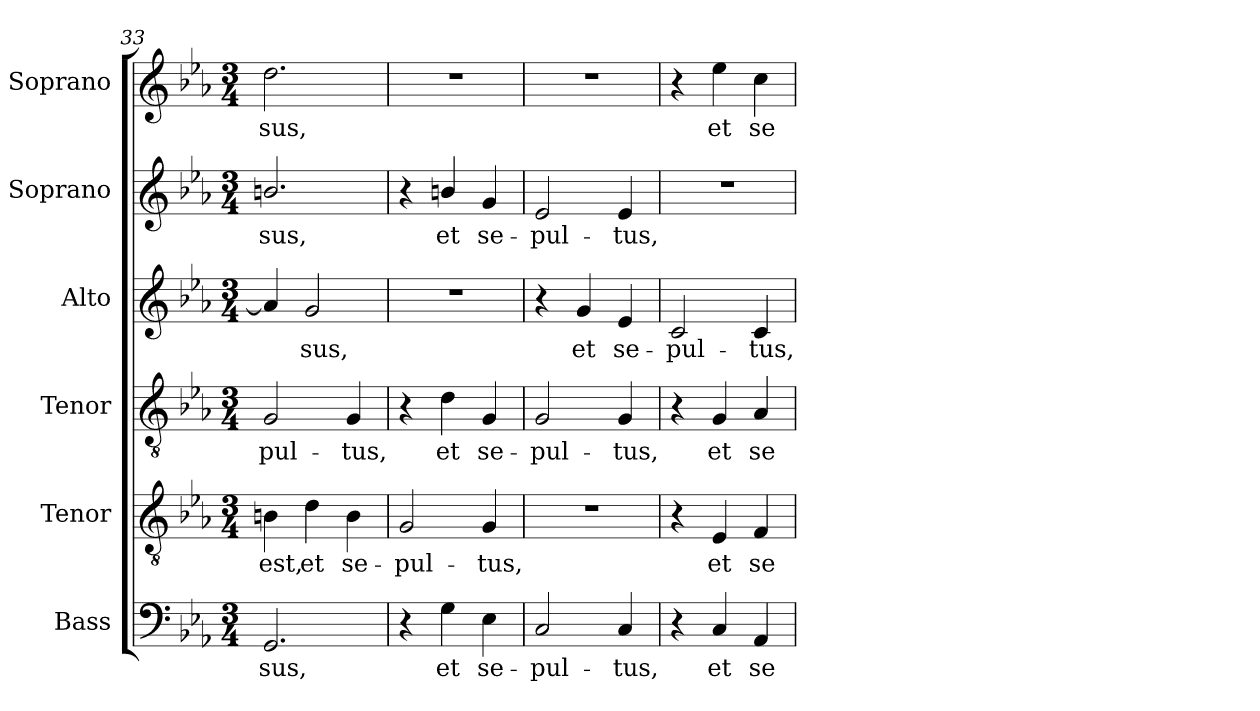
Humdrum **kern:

**kern	**text	**kern	**text	**kern	**text	**kern	**text	**kern	**text	**kern	**text
*part6	*part6	*part5	*part5	*part4	*part4	*part3	*part3	*part2	*part2	*part1	*part1
*staff6	*staff6	*staff5	*staff5	*staff4	*staff4	*staff3	*staff3	*staff2	*staff2	*staff1	*staff1
*I"Bass	*	*I"Tenor	*	*I"Tenor	*	*I"Alto	*	*I"Soprano	*	*I"Soprano	*
*I'B.	*	*I'T.	*	*I'T.	*	*I'A.	*	*I'S.	*	*I'S.	*
*clefF4	*	*clefGv2	*	*clefGv2	*	*clefG2	*	*clefG2	*	*clefG2	*
*	*	*ITrd7c12	*	*ITrd7c12	*	*	*	*	*	*	*
*k[b-e-a-]	*	*k[b-e-a-]	*	*k[b-e-a-]	*	*k[b-e-a-]	*	*k[b-e-a-]	*	*k[b-e-a-]	*
*E-:	*	*E-:	*	*E-:	*	*E-:	*	*E-:	*	*E-:	*
*M3/4	*	*M3/4	*	*M3/4	*	*M3/4	*	*M3/4	*	*M3/4	*
=33	=33	=33	=33	=33	=33	=33	=33	=33	=33	=33	=33
!	!LO:LY:b:color=#000000	!	!	!	!	!	!	!	!	!	!
!	!	!	!LO:LY:b:color=#000000	!	!	!	!	!	!	!	!
!	!	!	!	!	!LO:LY:b:color=#000000	!	!	!	!	!	!
!	!	!	!	!	!	!	!	!	!LO:LY:b:color=#000000	!	!
!	!	!	!	!	!	!	!	!	!	!	!LO:LY:b:color=#000000
2.GGi/	-sus,	4BBni\	est,	2GGi/	-pul-	4ai/]	.	2.bni/	-sus,	2.ddi\	-sus,
!	!	!	!LO:LY:b:color=#000000	!	!	!	!	!	!	!	!
!	!	!	!	!	!	!	!LO:LY:b:color=#000000	!	!	!	!
.	.	4Di\	et	.	.	2gi/	-sus,	.	.	.	.
!	!	!	!LO:LY:b:color=#000000	!	!	!	!	!	!	!	!
!	!	!	!	!	!LO:LY:b:color=#000000	!	!	!	!	!	!
.	.	4BBi\	se-	4GGi/	-tus,	.	.	.	.	.	.
=34	=34	=34	=34	=34	=34	=34	=34	=34	=34	=34	=34
!	!	!	!LO:LY:b:color=#000000	!	!	!LO:N:vis=1	!	!	!	!LO:N:vis=1	!
4r	.	2GGi/	-pul-	4r	.	2.r	.	4r	.	2.r	.
!	!LO:LY:b:color=#000000	!	!	!	!	!	!	!	!	!	!
!	!	!	!	!	!LO:LY:b:color=#000000	!	!	!	!	!	!
!	!	!	!	!	!	!	!	!	!LO:LY:b:color=#000000	!	!
4Gi\	et	.	.	4Di\	et	.	.	4bni/	et	.	.
!	!LO:LY:b:color=#000000	!	!	!	!	!	!	!	!	!	!
!	!	!	!LO:LY:b:color=#000000	!	!	!	!	!	!	!	!
!	!	!	!	!	!LO:LY:b:color=#000000	!	!	!	!	!	!
!	!	!	!	!	!	!	!	!	!LO:LY:b:color=#000000	!	!
4E-i\	se-	4GGi/	-tus,	4GGi/	se-	.	.	4gi/	se-	.	.
!!LO:PB:g=z
=35	=35	=35	=35	=35	=35	=35	=35	=35	=35	=35	=35
!	!LO:LY:b:color=#000000	!LO:N:vis=1	!	!	!	!	!	!	!	!	!
!	!	!	!	!	!LO:LY:b:color=#000000	!	!	!	!	!	!
!	!	!	!	!	!	!	!	!	!LO:LY:b:color=#000000	!LO:N:vis=1	!
2Ci/	-pul-	2.r	.	2GGi/	-pul-	4r	.	2e-i/	-pul-	2.r	.
!	!	!	!	!	!	!	!LO:LY:b:color=#000000	!	!	!	!
.	.	.	.	.	.	4gi/	et	.	.	.	.
!	!LO:LY:b:color=#000000	!	!	!	!	!	!	!	!	!	!
!	!	!	!	!	!LO:LY:b:color=#000000	!	!	!	!	!	!
!	!	!	!	!	!	!	!LO:LY:b:color=#000000	!	!	!	!
!	!	!	!	!	!	!	!	!	!LO:LY:b:color=#000000	!	!
4Ci/	-tus,	.	.	4GGi/	-tus,	4e-i/	se-	4e-i/	-tus,	.	.
=36	=36	=36	=36	=36	=36	=36	=36	=36	=36	=36	=36
!	!	!	!	!	!	!	!LO:LY:b:color=#000000	!LO:N:vis=1	!	!	!
4r	.	4r	.	4r	.	2ci/	-pul-	2.r	.	4r	.
!	!LO:LY:b:color=#000000	!	!	!	!	!	!	!	!	!	!
!	!	!	!LO:LY:b:color=#000000	!	!	!	!	!	!	!	!
!	!	!	!	!	!LO:LY:b:color=#000000	!	!	!	!	!	!
!	!	!	!	!	!	!	!	!	!	!	!LO:LY:b:color=#000000
4Ci/	et	4EE-i/	et	4GGi/	et	.	.	.	.	4ee-i\	et
!	!LO:LY:b:color=#000000	!	!	!	!	!	!	!	!	!	!
!	!	!	!LO:LY:b:color=#000000	!	!	!	!	!	!	!	!
!	!	!	!	!	!LO:LY:b:color=#000000	!	!	!	!	!	!
!	!	!	!	!	!	!	!LO:LY:b:color=#000000	!	!	!	!
!	!	!	!	!	!	!	!	!	!	!	!LO:LY:b:color=#000000
4AA-i/	se-	4FFi/	se-	4AA-i/	se-	4ci/	-tus,	.	.	4cci\	se-
=	=	=	=	=	=	=	=	=	=	=	=
*-	*-	*-	*-	*-	*-	*-	*-	*-	*-	*-	*-
